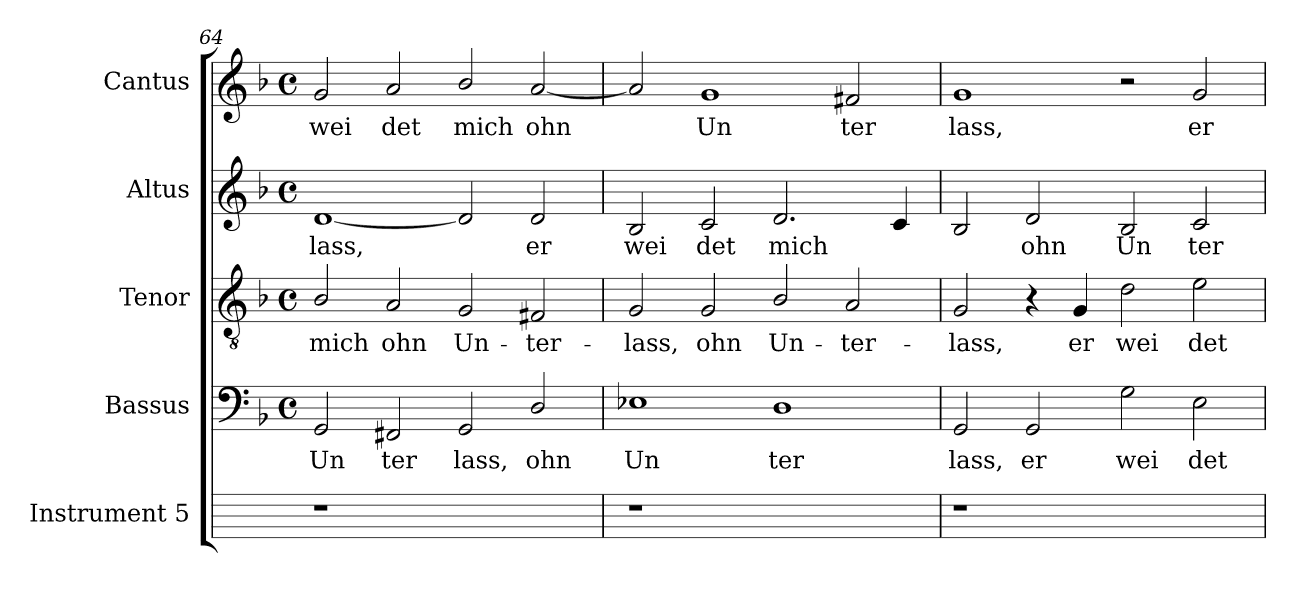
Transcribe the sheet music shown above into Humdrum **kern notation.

**kern	**kern	**text	**kern	**text	**kern	**text	**kern	**text
*part5	*part4	*part4	*part3	*part3	*part2	*part2	*part1	*part1
*staff5	*staff4	*staff4	*staff3	*staff3	*staff2	*staff2	*staff1	*staff1
*I"Instrument 5	*I"Bassus	*	*I"Tenor	*	*I"Altus	*	*I"Cantus	*
*	*clefF4	*	*clefGv2	*	*clefG2	*	*clefG2	*
*	*k[b-]	*	*k[b-]	*	*k[b-]	*	*k[b-]	*
*	*F:	*	*F:	*	*F:	*	*F:	*
*	*M4/4	*	*M4/4	*	*M4/4	*	*M4/4	*
*	*met(c)	*	*met(c)	*	*met(c)	*	*met(c)	*
=64	=64	=64	=64	=64	=64	=64	=64	=64
!	!	!LO:LY:b:cj	!	!LO:LY:b:cj	!	!LO:LY:b	!	!LO:LY:b:cj
1r	2GG/	Un	2B-/	mich	[<1d	lass,	2g/	wei
!	!	!LO:LY:b:cj	!	!LO:LY:b:cj	!	!	!	!LO:LY:b:cj
.	2FF#X/	ter	2A/	ohn	.	.	2a/	det
!	!	!LO:LY:b:cj	!	!LO:LY:b:cj	!	!	!	!LO:LY:b:cj
1ryy	2GG/	lass,	2G/	Un-	2d/]	.	2b-/	mich
!	!	!LO:LY:b:cj	!	!LO:LY:b:cj	!	!LO:LY:b:cj	!	!LO:LY:b
.	2D/	ohn	2F#X/	-ter-	2d/	er	[<2a/	ohn
=65	=65	=65	=65	=65	=65	=65	=65	=65
!	!	!LO:LY:b:cj	!	!LO:LY:b:cj	!	!LO:LY:b:cj	!	!
1r	1E-X	Un	2G/	-lass,	2B-/	wei	2a/]	.
!	!	!	!	!LO:LY:b:cj	!	!LO:LY:b:cj	!	!LO:LY:b:cj
.	.	.	2G/	ohn	2c/	det	1g	Un
!	!	!LO:LY:b:cj	!	!LO:LY:b:cj	!	!LO:LY:b	!	!
1ryy	1D	ter	2B-/	Un-	2.d/	mich	.	.
!	!	!	!	!LO:LY:b:cj	!	!	!	!LO:LY:b:cj
.	.	.	2A/	-ter-	.	.	2f#X/	ter
.	.	.	.	.	4c/	.	.	.
!!LO:PB:g=z
=66	=66	=66	=66	=66	=66	=66	=66	=66
!	!	!LO:LY:b:cj	!	!LO:LY:b:cj	!	!	!	!LO:LY:b:cj
1r	2GG/	lass,	2G/	-lass,	2B-/	.	1g	lass,
!	!	!LO:LY:b:cj	!	!	!	!LO:LY:b:cj	!	!
.	2GG/	er	4r	.	2d/	ohn	.	.
!	!	!	!	!LO:LY:b:cj	!	!	!	!
.	.	.	4G/	er	.	.	.	.
!	!	!LO:LY:b:cj	!	!LO:LY:b:cj	!	!LO:LY:b:cj	!	!
1ryy	2G\	wei	2d\	wei	2B-/	Un	2r	.
!	!	!LO:LY:b:cj	!	!LO:LY:b:cj	!	!LO:LY:b:cj	!	!LO:LY:b:cj
.	2E\	det	2e\	det	2c/	ter	2g/	er
=	=	=	=	=	=	=	=	=
*-	*-	*-	*-	*-	*-	*-	*-	*-
